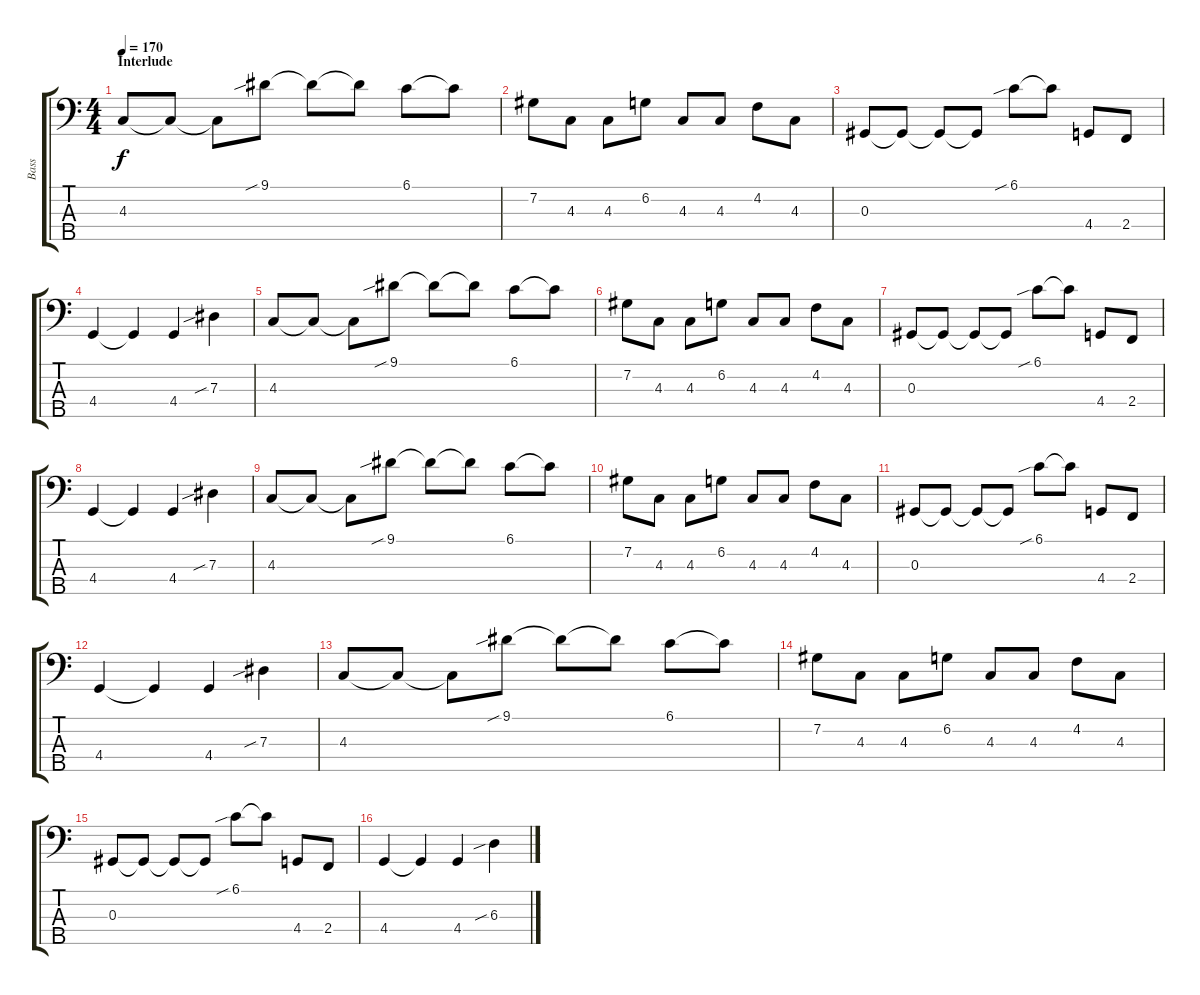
\track ("Bass" "Bass") {instrument electricbassfinger}
\staff {score tabs}
\tuning (Gb2 Db2 Ab1 Eb1 Bb0) {hide}
\ts (4 4)
\section ("" "Interlude")
\tempo 170
\clef f4
\ks c
4.3.8{dy f} 4.3{t}.8 4.3{t}.8 9.1{sib}.8 9.1{t}.8 9.1{t}.8 6.1.8 6.1{t}.8 |
7.2.8 4.3.8 4.3.8 6.2.8 4.3.8 4.3.8 4.2.8 4.3.8 |
0.3.8 0.3{t}.8 0.3{t}.8 0.3{t}.8 6.1{sib}.8 6.1{t}.8 4.4.8 2.4.8 |
4.4.4 4.4{t}.4 4.4.4 7.3{sib}.4 |
4.3.8 4.3{t}.8 4.3{t}.8 9.1{sib}.8 9.1{t}.8 9.1{t}.8 6.1.8 6.1{t}.8 |
7.2.8 4.3.8 4.3.8 6.2.8 4.3.8 4.3.8 4.2.8 4.3.8 |
0.3.8 0.3{t}.8 0.3{t}.8 0.3{t}.8 6.1{sib}.8 6.1{t}.8 4.4.8 2.4.8 |
4.4.4 4.4{t}.4 4.4.4 7.3{sib}.4 |
4.3.8 4.3{t}.8 4.3{t}.8 9.1{sib}.8 9.1{t}.8 9.1{t}.8 6.1.8 6.1{t}.8 |
7.2.8 4.3.8 4.3.8 6.2.8 4.3.8 4.3.8 4.2.8 4.3.8 |
0.3.8 0.3{t}.8 0.3{t}.8 0.3{t}.8 6.1{sib}.8 6.1{t}.8 4.4.8 2.4.8 |
4.4.4 4.4{t}.4 4.4.4 7.3{sib}.4 |
4.3.8 4.3{t}.8 4.3{t}.8 9.1{sib}.8 9.1{t}.8 9.1{t}.8 6.1.8 6.1{t}.8 |
7.2.8 4.3.8 4.3.8 6.2.8 4.3.8 4.3.8 4.2.8 4.3.8 |
0.3.8 0.3{t}.8 0.3{t}.8 0.3{t}.8 6.1{sib}.8 6.1{t}.8 4.4.8 2.4.8 |
4.4.4 4.4{t}.4 4.4.4 6.3{sib}.4
